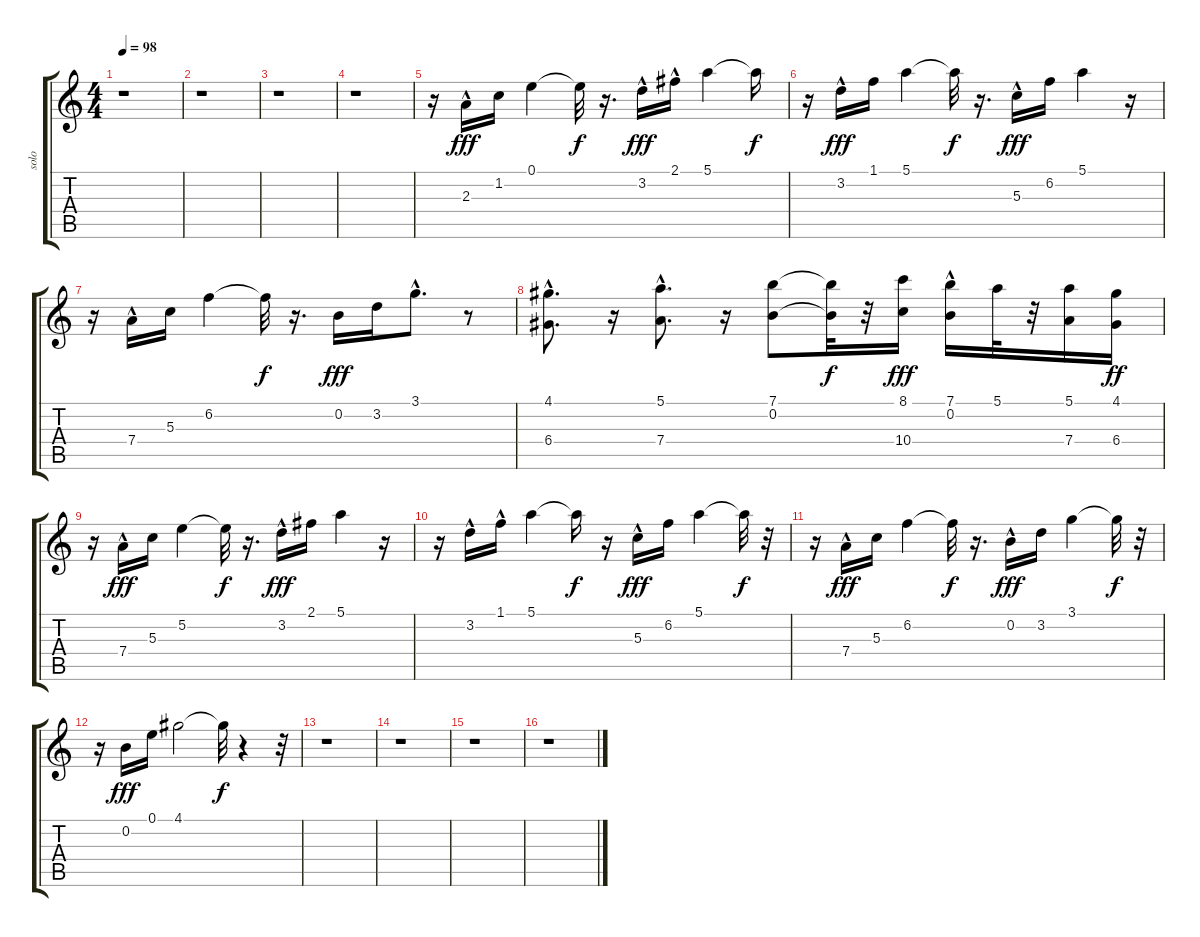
\track ("solo" "solo") {instrument electricguitarclean}
\staff {score tabs}
\tuning (E4 B3 G3 D3 A2 E2) {hide}
\ts (4 4)
\tempo 98
\clef g2
\ks c
r.1{dy f} |
r.1 |
r.1 |
r.1 |
r.16 2.3{hac}.16{dy fff} 1.2.16 0.1.4 0.1{t}.32{dy f} r.16{d} 3.2{hac}.16{dy fff} 2.1{hac}.16 5.1.4 5.1{t}.16{dy f} |
r.16 3.2{hac}.16{dy fff} 1.1.16 5.1.4 5.1{t}.32{dy f} r.16{d} 5.3{hac}.16{dy fff} 6.2.16 5.1.4 r.16 |
r.16 7.4{hac}.16 5.3.16 6.2.4 6.2{t}.32{dy f} r.16{d} 0.2.16{dy fff} 3.2.16 3.1{hac}.8{d} r.8 |
(4.1{hac} 6.4{hac}).8{d} r.16 (5.1{hac} 7.4).8{d} r.16 (7.1 0.2).8 (7.1{t} 0.2{t}).32{dy f} r.32 (8.1 10.4).16{dy fff} (7.1 0.2{hac}).16 5.1.32 r.32 (5.1 7.4).16 (4.1 6.4).16{dy ff} |
r.16 7.4{hac}.16{dy fff} 5.3.16 5.2.4 5.2{t}.32{dy f} r.16{d} 3.2{hac}.16{dy fff} 2.1.16 5.1.4 r.16 |
r.16 3.2{hac}.16 1.1{hac}.16 5.1.4 5.1{t}.16{dy f} r.16 5.3{hac}.16{dy fff} 6.2.16 5.1.4 5.1{t}.32{dy f} r.32 |
r.16 7.4{hac}.16{dy fff} 5.3.16 6.2.4 6.2{t}.32{dy f} r.16{d} 0.2{hac}.16{dy fff} 3.2.16 3.1.4 3.1{t}.32{dy f} r.32 |
r.16 0.2.16{dy fff} 0.1.16 4.1.2 4.1{t}.32{dy f} r.4 r.32 |
r.1 |
r.1 |
r.1 |
r.1
